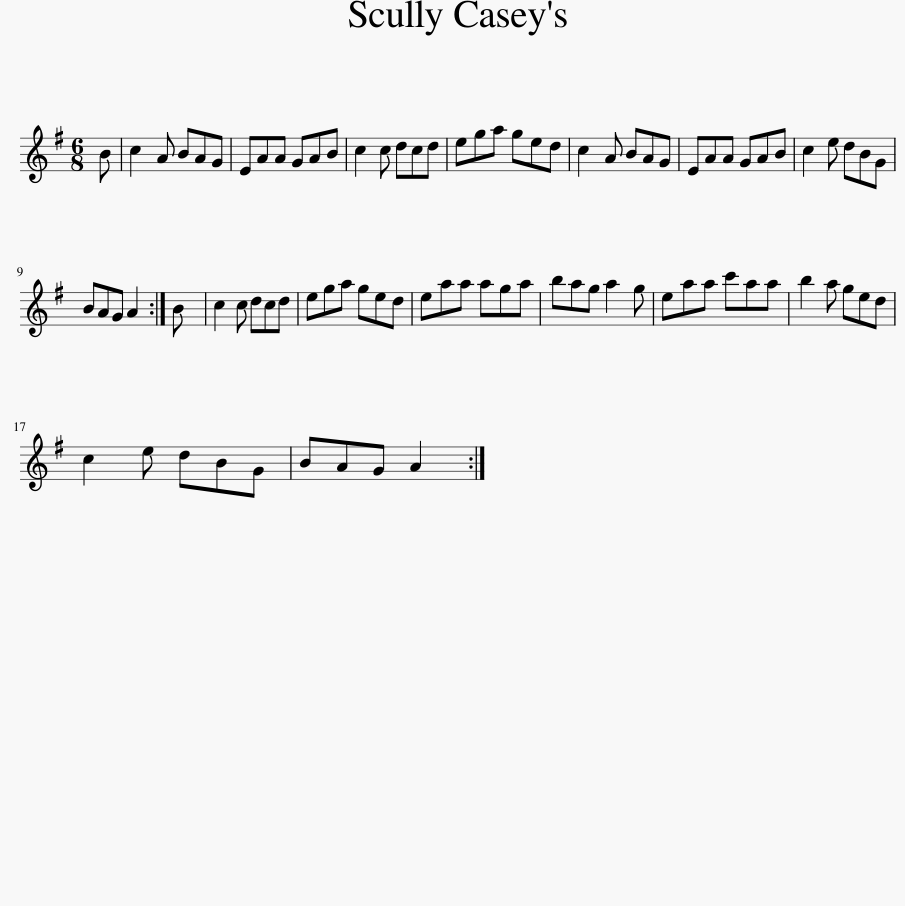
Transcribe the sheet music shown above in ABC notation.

X:1
L:1/8
M:6/8
I:linebreak $
K:G
V:1 treble
V:1
 B | c2 A BAG | EAA GAB | c2 c dcd | ega ged | %5
 c2 A BAG | EAA GAB | c2 e dBG |$ BAG A2 :| B | %10
 c2 c dcd | ega ged | eaa aga | bag a2 g | eaa c'aa | %15
 b2 a ged |$ c2 e dBG | BAG A2 :| %18
